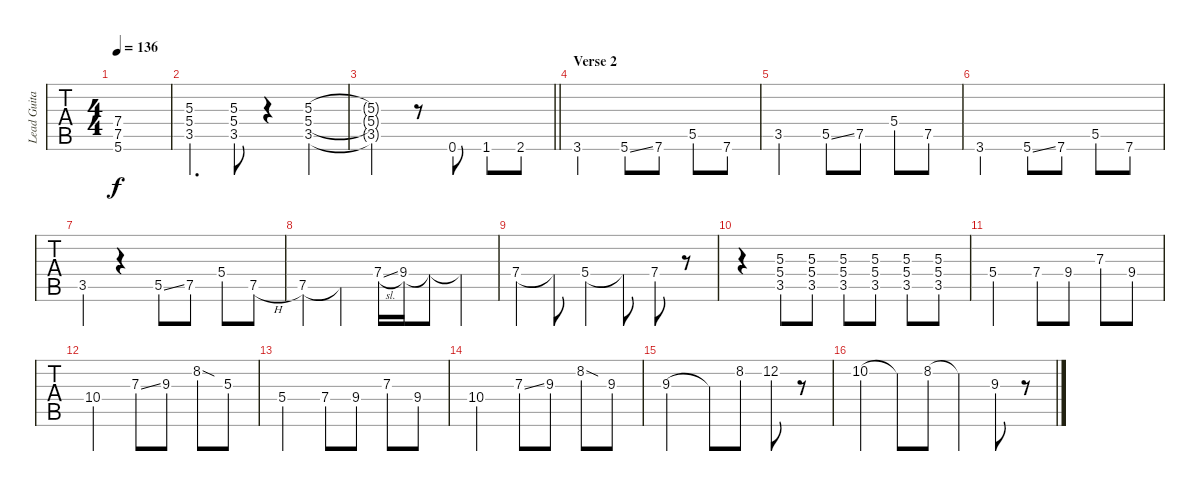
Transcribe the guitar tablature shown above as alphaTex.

\track ("Lead Guitar" "Lead Guita") {instrument overdrivenguitar}
\staff {tabs}
\tuning (E4 B3 G3 D3 A2 E2) {hide}
\ts (4 4)
\tempo 136
\clef g2
\ks g
(7.4 7.5 5.6).1{dy f} |
(5.3 5.4 3.5).4{d} (5.3 5.4 3.5{st}).8 r.4 (5.3 5.4 3.5).4 |
\barLineRight lightlight
(5.3{t} 5.4{t} 3.5{t}).2 r.8 0.6.8 1.6.8 2.6.8 |
\section ("" "Verse 2")
3.6.2 5.6{ss}.8 7.6.8 5.5.8 7.6.8 |
3.5.2 5.5{ss}.8 7.5.8 5.4.8 7.5.8 |
3.6.2 5.6{ss}.8 7.6.8 5.5.8 7.6.8 |
3.5.4 r.4 5.5{ss}.8 7.5.8 5.4.8 7.5{h}.8 |
7.5.4 7.5{t}.4 7.4{sl}.16 9.4.16 9.4{t}.8 9.4{t}.4 |
7.4.4 7.4{t}.8 5.4.4 5.4{t}.8 7.4{st}.8 r.8 |
r.4 (5.3 5.4 3.5).8 (5.3 5.4 3.5).8 (5.3 5.4 3.5).8 (5.3 5.4 3.5).8 (5.3 5.4 3.5).8 (5.3 5.4 3.5).8 |
5.4.2 7.4.8 9.4.8 7.3.8 9.4.8 |
10.4.2 7.3{ss}.8 9.3.8 8.2{sod}.8 5.3.8 |
5.4.2 7.4.8 9.4.8 7.3.8 9.4.8 |
10.4.2 7.3{ss}.8 9.3.8 8.2{sod}.8 9.3.8 |
9.3.2 9.3{t}.8 8.2.8 12.2{st}.8 r.8 |
10.2.4 10.2{t}.8 8.2.8 8.2{t}.4 9.3{st}.8 r.8
